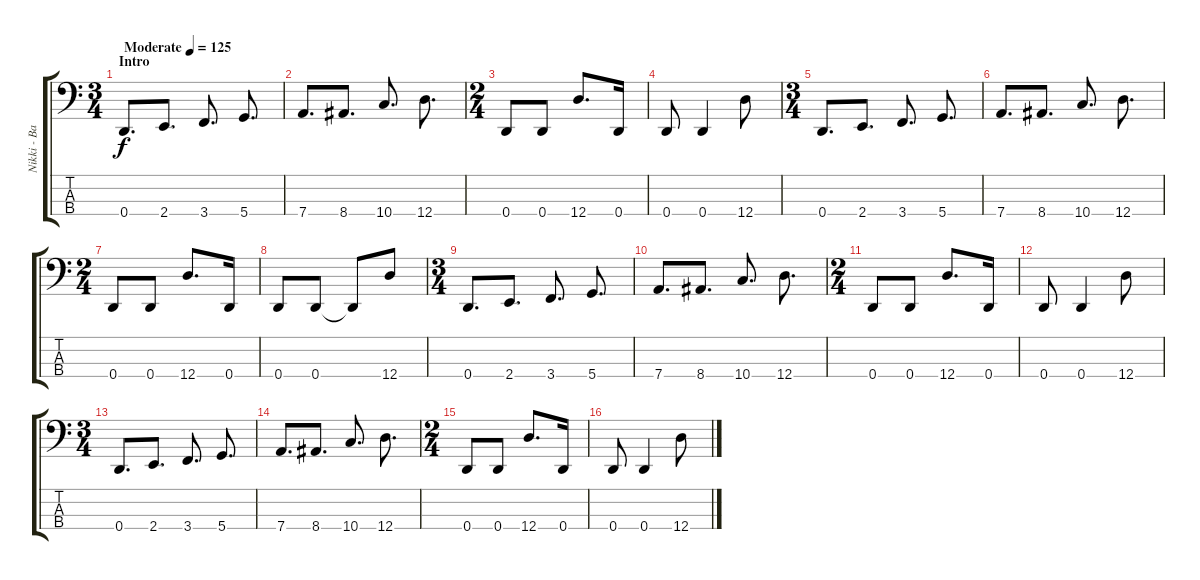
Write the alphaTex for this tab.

\track ("Nikki - Bass" "Nikki - Ba") {instrument electricbasspick}
\staff {score tabs}
\tuning (G2 D2 A1 D1) {hide}
\ts (3 4)
\section ("" "Intro")
\tempo (125 "Moderate")
\clef f4
\ks c
0.4.8{d dy f instrument electricbasspick} 2.4.8{d} 3.4.8{d} 5.4.8{d} |
7.4.8{d} 8.4.8{d} 10.4.8{d} 12.4.8{d} |
\ts (2 4)
0.4.8 0.4.8 12.4.8{d} 0.4.16 |
0.4.8 0.4.4 12.4.8 |
\ts (3 4)
0.4.8{d} 2.4.8{d} 3.4.8{d} 5.4.8{d} |
7.4.8{d} 8.4.8{d} 10.4.8{d} 12.4.8{d} |
\ts (2 4)
0.4.8 0.4.8 12.4.8{d} 0.4.16 |
0.4.8 0.4.8 0.4{t}.8 12.4.8 |
\ts (3 4)
0.4.8{d} 2.4.8{d} 3.4.8{d} 5.4.8{d} |
7.4.8{d} 8.4.8{d} 10.4.8{d} 12.4.8{d} |
\ts (2 4)
0.4.8 0.4.8 12.4.8{d} 0.4.16 |
0.4.8 0.4.4 12.4.8 |
\ts (3 4)
0.4.8{d} 2.4.8{d} 3.4.8{d} 5.4.8{d} |
7.4.8{d} 8.4.8{d} 10.4.8{d} 12.4.8{d} |
\ts (2 4)
0.4.8 0.4.8 12.4.8{d} 0.4.16 |
0.4.8 0.4.4 12.4.8
